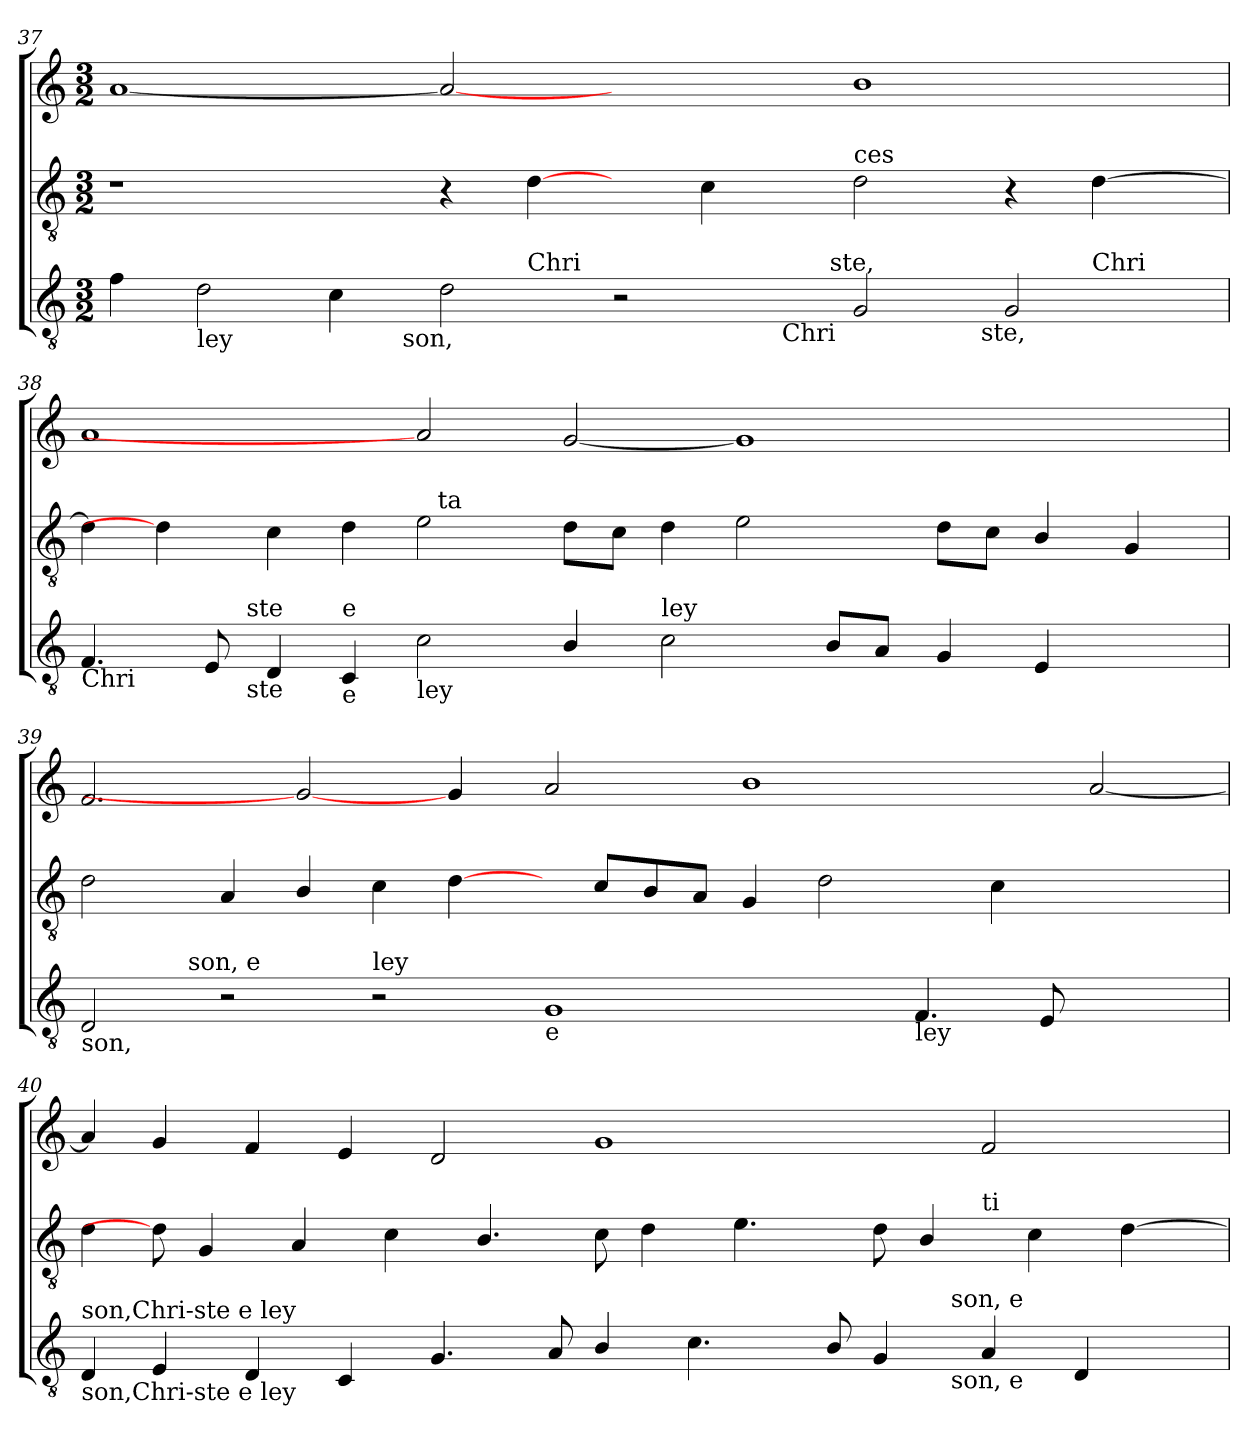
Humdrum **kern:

**kern	**kern	**kern
*part3	*part2	*part1
*staff3	*staff2	*staff1
*clefGv2	*clefGv2	*clefG2
*k[]	*k[]	*k[]
*C:	*C:	*C:
*M3/2	*M3/2	*M3/2
=37	=37	=37
*^	*	*
*	*^	*	*
*	*	*^	*	*
*	*	*	*^	*	*
*	*	*	*	*^	*	*
*	*	*	*	*	*^	*	*
4f\	2...ryy	1ryy	1ryy	1ryy	1ryy	1ryy	1r	[<1a
!LO:TX:b:t=ley	!	!	!	!	!	!	!	!
2d\	.	.	.	.	.	.	.	.
4c\	.	.	.	.	.	.	.	.
!	!LO:TX:b:t=son,	!	!	!	!	!	!	!
.	1ryy	.	.	.	.	.	.	.
2d\	.	4ryy	2ryy	2ryy	1ryy	1..ryy	4r	2a_
!	!	!LO:TX:a:t=Chri	!	!	!	!	!	!
.	.	1..ryy	.	.	.	.	[4d\	.
2r	.	.	4ryy	4...ryy	.	.	4ryy	2ryy
.	.	.	8ryy	.	.	.	4c\	.
.	.	.	32ryy	.	.	.	.	.
!	!	!	!LO:TX:b:t=Chri	!	!	!	!	!
.	.	.	1ryy	.	.	.	.	.
.	1ryy	.	.	.	.	.	.	.
!	!	!	!	!LO:TX:a:t=ste,	!	!	!	!
.	.	.	.	1ryy	.	.	.	.
!	!	!	!	!	!	!	!LO:TX:a:t=ces	!
2G/	.	.	.	.	4...ryy	.	2d\	1b
!	!	!	!	!	!LO:TX:b:t=ste,	!	!	!
.	.	.	.	.	2ryy	.	.	.
2G/	.	.	.	.	.	.	4r	.
!	!	!	!	!	!	!LO:TX:a:t=Chri	!	!
.	.	.	.	.	.	4ryy	[<4d\	.
.	.	.	16.ryy	.	.	.	.	.
.	16ryy	.	.	.	.	.	.	.
.	.	.	.	32ryy	32ryy	.	.	.
!!LO:LB:g=z
=38	=38	=38	=38	=38	=38	=38	=38	=38
!	!	!	!	!	!	!	!LO:TX:a:t=-si	!
!LO:TX:b:t=Chri	!	!	!	!	!	!	!	!
*	*v	*v	*v	*v	*v	*v	*^	*
4.F/	4...ryy	4d\]	1ryy	1a
.	.	4d\]	.	.
8E/	.	.	.	.
!	!LO:TX:b:t=ste	!	!	!
!	!LO:TX:a:t=ste	!	!	!
.	1ryy	.	.	.
4D/	.	4c\	.	.
!LO:TX:a:t=e	!	!	!	!
!LO:TX:b:t=e	!	!	!	!
4C/	.	4d\	.	.
!LO:TX:b:t=ley	!	!	!	!
2c\	.	2e\	32ryy	2a]
!	!	!	!LO:TX:a:t=ta	!
.	.	.	1ryy	.
.	1ryy	.	.	.
4B/	.	8d\L	.	[<2g
.	.	8c\J	.	.
!LO:TX:a:t=ley	!	!	!	!
2c\	.	4d\	.	.
.	.	2e\	.	1g]
.	.	.	1ryy	.
8B/L	.	.	.	.
8A/J	.	.	.	.
.	2ryy	.	.	.
4G/	.	8d\L	.	.
.	.	8c\J	.	.
4E/	.	4B/	.	.
.	4ryy	.	.	.
4ryy	.	4G/	.	4ryy
.	.	.	8..ryy	.
.	32ryy	.	.	.
=39	=39	=39	=39	=39
!LO:TX:b:t=son,	!	!	!	!
*	*	*v	*v	*
2D/	4..ryy	2d\	2.f/
!	!LO:TX:a:t=son, e	!	!
.	1ryy	.	.
2r	.	4A/	.
.	.	4B/	2g_
!LO:TX:a:t=ley	!	!	!
2r	.	4c\	.
.	.	[4d\	4g/
.	1ryy	.	.
!LO:TX:b:t=e	!	!	!
1G	.	8ryy	2a/
.	.	8c/L	.
.	.	8B/	.
.	.	8A/J	.
.	.	4G/	1b
.	.	2d\	.
.	1ryy	.	.
!LO:TX:b:t=ley	!	!	!
4.F/	.	.	.
.	.	4c\	.
8E/	.	.	.
2ryy	.	2ryy	[<2a/
.	16ryy	.	.
!!LO:LB:g=z
=40	=40	=40	=40
!LO:TX:b:t=son,Chri-ste e ley	!	!	!
!LO:TX:a:t=son,Chri-ste e ley	!	!	!
*	*	*^	*
4D/	1ryy	4d\	1ryy	4a/]
4E/	.	8d\]	.	4g/
.	.	4G/	.	.
4D/	.	.	.	4f/
.	.	4A/	.	.
4C/	.	.	.	4e/
.	.	4c\	.	.
4.G/	1ryy	.	1.ryy	2d/
.	.	4.B/	.	.
8A/	.	.	.	.
4B/	.	8c\	.	1g
.	.	4d\	.	.
4.c\	.	.	.	.
.	.	4.e\	.	.
.	4..ryy	.	.	.
8B/	.	.	.	.
4G/	.	8d\	.	.
.	.	4B/	.	.
!	!LO:TX:b:t=son, e	!	!	!
!	!LO:TX:a:t=son, e	!	!	!
.	2ryy	.	.	.
!	!	!	!LO:TX:a:t=ti	!
4A/	.	.	2ryy	2f/
.	.	4c\	.	.
4D/	.	.	.	.
.	.	[>4d\	.	.
.	8.ryy	.	.	.
8ryy	.	.	8ryy	8ryy
*v	*v	*	*	*
*	*v	*v	*
=	=	=
*-	*-	*-
